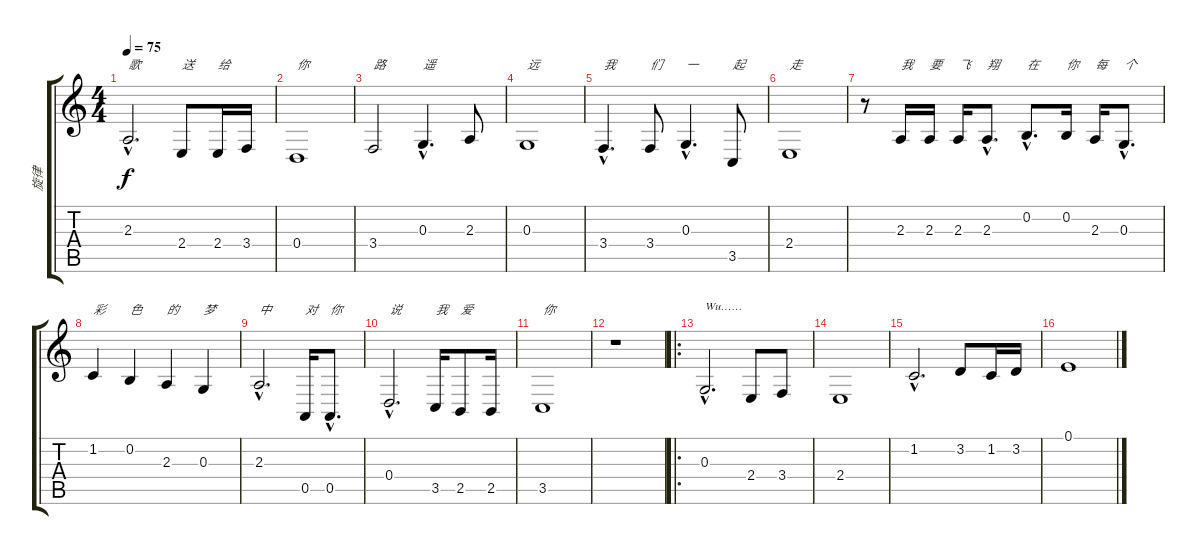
\track ("旋律" "旋律") {instrument sopranosax}
\staff {score tabs}
\tuning (E4 B3 G3 D3 A2 E2) {hide}
\ts (4 4)
\tempo 75
\clef g2
\ks c
2.3{hac}.2{d txt "歌" dy f} 2.4.8{txt "送"} 2.4.16{txt "给"} 3.4.16 |
0.4.1{txt "你"} |
3.4.2{txt "路"} 0.3{hac}.4{d txt "遥"} 2.3.8 |
0.3.1{txt "远"} |
3.4{hac}.4{d txt "我"} 3.4.8{txt "们"} 0.3{hac}.4{d txt "一"} 3.5.8{txt "起"} |
2.4.1{txt "走"} |
r.8 2.3.16{txt "我"} 2.3.16{txt "要"} 2.3.16{txt "飞"} 2.3{hac}.8{d txt "翔"} 0.2{hac}.8{d txt "在"} 0.2.16{txt "你"} 2.3.16{txt "每"} 0.3{hac}.8{d txt "个"} |
1.2.4{txt "彩"} 0.2.4{txt "色"} 2.3.4{txt "的"} 0.3.4{txt "梦"} |
2.3{hac}.2{d txt "中"} 0.5.16{txt "对"} 0.5{hac}.8{d txt "你"} |
0.4{hac}.2{d txt "说"} 3.5.16{txt "我"} 2.5.8{txt "爱"} 2.5.16 |
3.5.1{txt "你"} |
r.1 |
\ro
0.3{hac}.2{d txt "Wu……"} 2.4.8 3.4.8 |
2.4.1 |
1.2{hac}.2{d} 3.2.8 1.2.16 3.2.16 |
0.1.1
